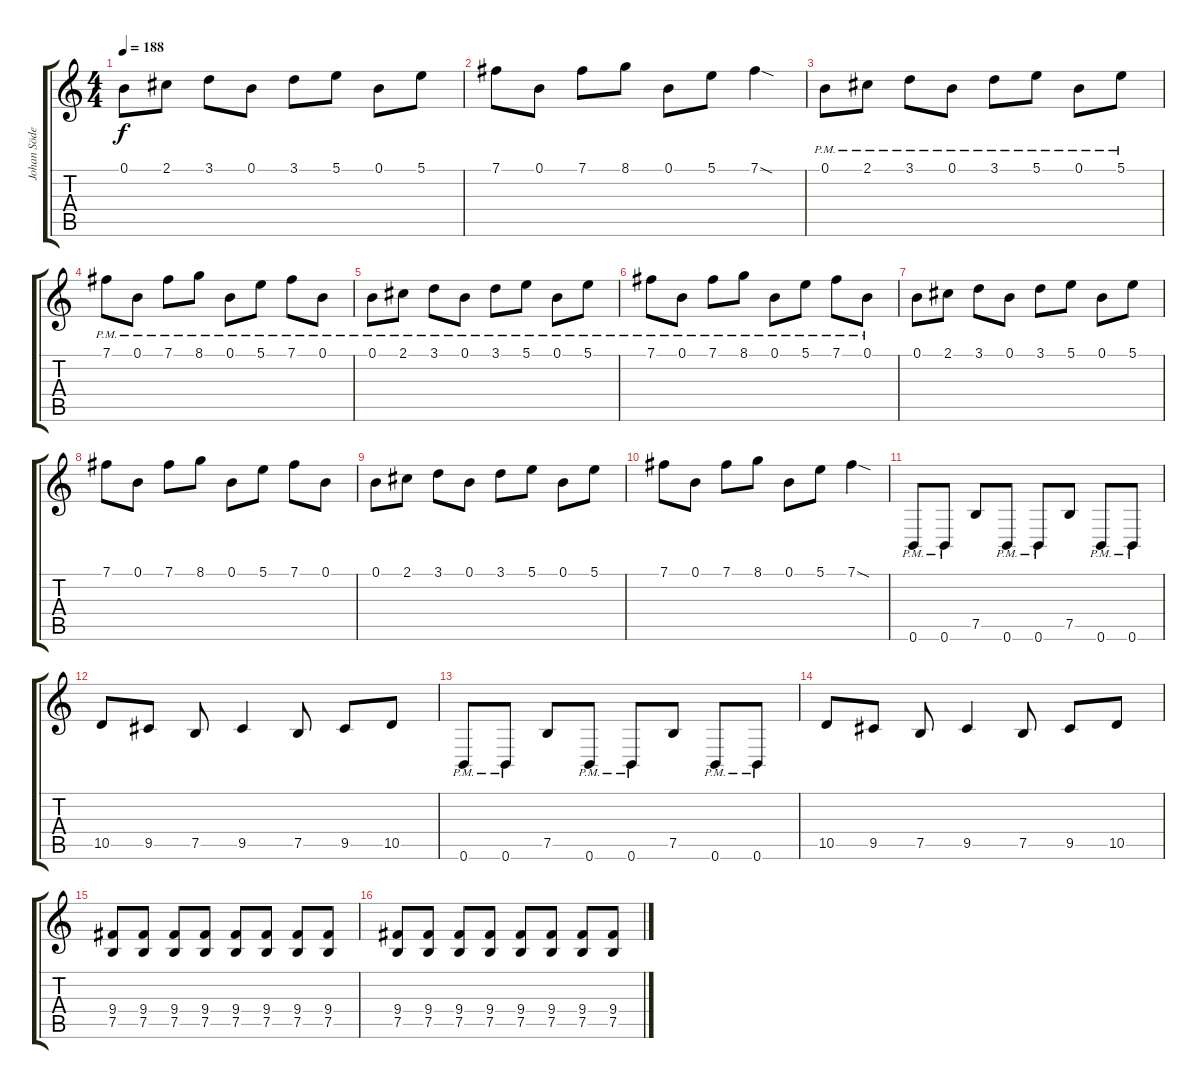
\track ("Johan Söderberg" "Johan Söde") {instrument distortionguitar}
\staff {score tabs}
\tuning (B3 Gb3 D3 A2 E2 B1) {hide}
\ts (4 4)
\tempo 188
\clef g2
\ks c
0.1.8{dy f} 2.1.8 3.1.8 0.1.8 3.1.8 5.1.8 0.1.8 5.1.8 |
7.1.8 0.1.8 7.1.8 8.1.8 0.1.8 5.1.8 7.1{sod}.4 |
0.1{pm}.8 2.1{pm}.8 3.1{pm}.8 0.1{pm}.8 3.1{pm}.8 5.1{pm}.8 0.1{pm}.8 5.1{pm}.8 |
7.1{pm}.8 0.1{pm}.8 7.1{pm}.8 8.1{pm}.8 0.1{pm}.8 5.1{pm}.8 7.1{pm}.8 0.1{pm}.8 |
0.1{pm}.8 2.1{pm}.8 3.1{pm}.8 0.1{pm}.8 3.1{pm}.8 5.1{pm}.8 0.1{pm}.8 5.1{pm}.8 |
7.1{pm}.8 0.1{pm}.8 7.1{pm}.8 8.1{pm}.8 0.1{pm}.8 5.1{pm}.8 7.1{pm}.8 0.1{pm}.8 |
0.1.8 2.1.8 3.1.8 0.1.8 3.1.8 5.1.8 0.1.8 5.1.8 |
7.1.8 0.1.8 7.1.8 8.1.8 0.1.8 5.1.8 7.1.8 0.1.8 |
0.1.8 2.1.8 3.1.8 0.1.8 3.1.8 5.1.8 0.1.8 5.1.8 |
7.1.8 0.1.8 7.1.8 8.1.8 0.1.8 5.1.8 7.1{sod}.4 |
0.6{pm}.8 0.6{pm}.8 7.5.8 0.6{pm}.8 0.6{pm}.8 7.5.8 0.6{pm}.8 0.6{pm}.8 |
10.5.8 9.5.8 7.5.8 9.5.4 7.5.8 9.5.8 10.5.8 |
0.6{pm}.8 0.6{pm}.8 7.5.8 0.6{pm}.8 0.6{pm}.8 7.5.8 0.6{pm}.8 0.6{pm}.8 |
10.5.8 9.5.8 7.5.8 9.5.4 7.5.8 9.5.8 10.5.8 |
(9.4 7.5).8 (9.4 7.5).8 (9.4 7.5).8 (9.4 7.5).8 (9.4 7.5).8 (9.4 7.5).8 (9.4 7.5).8 (9.4 7.5).8 |
(9.4 7.5).8 (9.4 7.5).8 (9.4 7.5).8 (9.4 7.5).8 (9.4 7.5).8 (9.4 7.5).8 (9.4 7.5).8 (9.4 7.5).8
